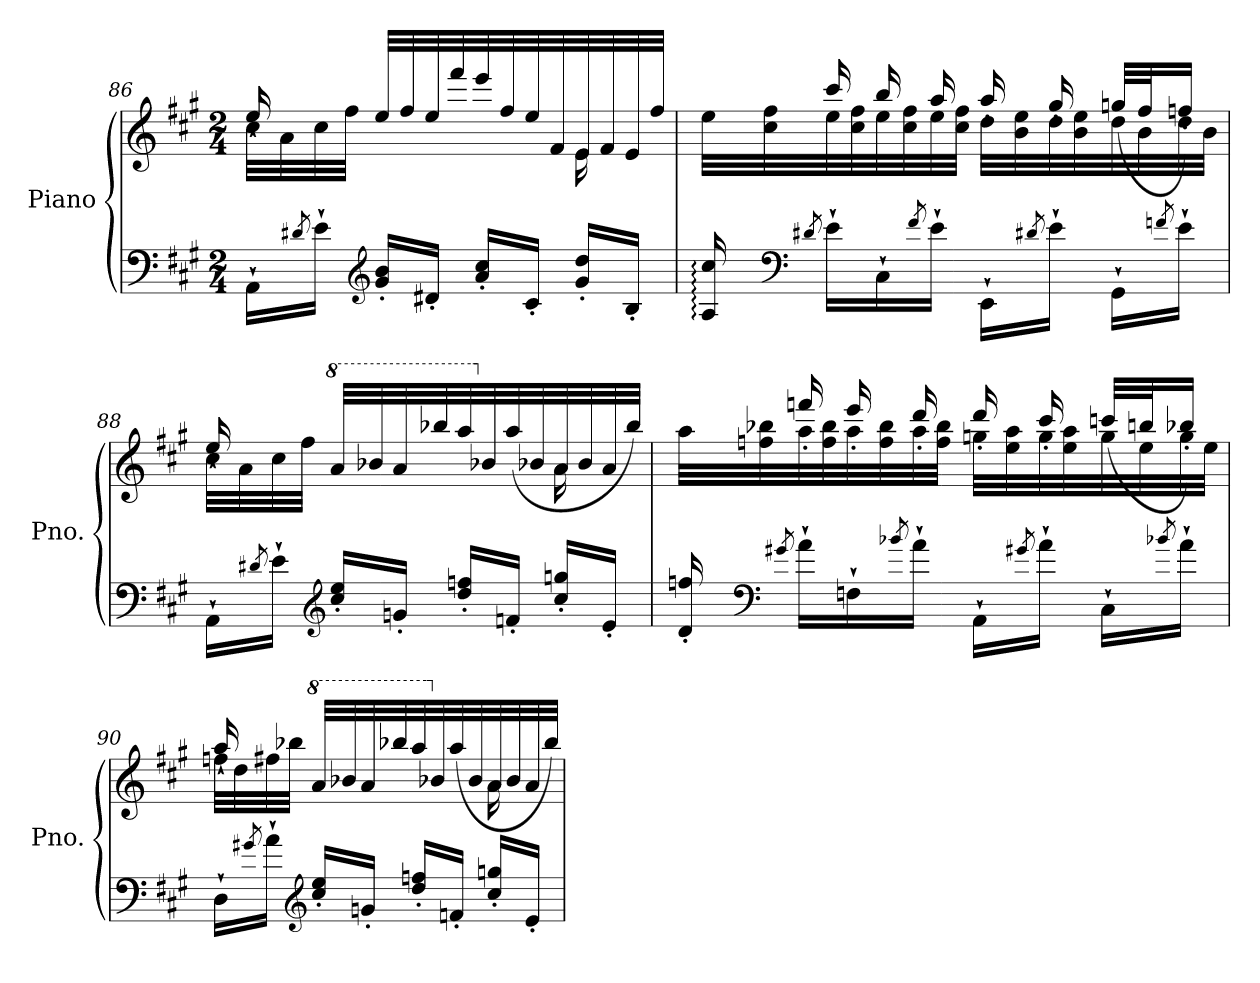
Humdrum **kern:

**kern	**kern
*part1	*part1
*staff2	*staff1
*I"Piano	*
*I'Pno.	*
*clefF4	*clefG2
*k[f#c#g#]	*k[f#c#g#]
*M2/4	*M2/4
=86	=86
*	*^
16AA`\LL	32cc#\LLL	16ee`/
.	32a\	.
8qd#X/	.	.
16e`\JJ	32cc#\	16ryy
.	32ff#\JJJ	.
*	*v	*v
*clefG2	*
16g#/' 16b/'LL	32ee/LLL
.	32ff#/
16d#'/JJ	32ee/
.	32fff#/
16a/' 16cc#/'LL	32eee/
.	32ff#/
16c#'/JJ	32ee/
.	32f#/
*	*^
16g#/' 16dd/'LL	32e/	16e\
.	32f#/	.
16B'/JJ	32e/	16ryy
.	32ff#/JJJ	.
!!LO:LB:g=z	!!
=87	=87	=87
16A/: 16cc#/:	32ee\LLL	16ryy
.	32cc#\ 32ff#\	.
*clefF4	*	*
8qd#X/	.	.
16e`\LL	32ee\	16ccc#'/
.	32cc#\ 32ff#\	.
16C#`\	32ee\	16bb'/
.	32cc#\ 32ff#\	.
8qf#/	.	.
16e`\JJ	32ee\	16aa'/
.	32cc#\ 32ff#\JJJ	.
16EE`\LL	32dd\LLL	16aa'/
.	32b\ 32ee\	.
8qd#X/	.	.
16e`\JJ	32dd\	16gg#'/
.	32b\ 32ee\	.
16GG#`\LL	32dd\	(>32ggn/LLL
.	32b\	32ff#/J
8qfn/	.	.
16e`\JJ	32dd\	16ffn'/JJ)
.	32b\JJJ	.
=88	=88	=88
16AA`\LL	32cc#\LLL	16ee`/
.	32a\	.
8qd#X/	.	.
16e`\JJ	32cc#\	16ryy
.	32ff#\JJJ	.
*	*v	*v
*clefG2	*
*	*8va
16cc#/' 16ee/'LL	32aa/LLL
.	32bb-X/
16gn'/JJ	32aa/
.	32bbb-X/
16dd/' 16ffn/'LL	32aaa/
*	*X8va
.	32b-X/
16fn'/JJ	(>32aa/
.	32b-X/
*	*^
16cc#/' 16ggn/'LL	32a/	16a\
.	32b-/	.
16e'/JJ	32a/	16ryy
.	32bb-/JJJ)	.
=89	=89	=89
16d/' 16ffn/'	32aa\LLL	16ryy
.	32ffn\ 32bb-X\	.
*clefF4	*	*
8qg#X/	.	.
16a`\LL	32aa\	16fffn'/
.	32ff\ 32bb-\	.
16Fn`\	32aa\	16eee'/
.	32ff\ 32bb-\	.
8qb-X/	.	.
16a`\JJ	32aa\	16ddd'/
.	32ff\ 32bb-\JJJ	.
16AA`\LL	32ggn\LLL	16ddd'/
.	32ee\ 32aa\	.
8qg#X/	.	.
16a`\JJ	32gg\	16ccc#'/
.	32ee\ 32aa\	.
16C#`\LL	32gg\	(>32cccn/LLL
.	32ee\	32bbn/J
8qb-X/	.	.
16a`\JJ	32gg\	16bb-X'/JJ)
.	32ee\JJJ	.
!!LO:LB:g=z	!!
=90	=90	=90
16D`\LL	32ffn\LLL	16aa`/
.	32dd\	.
8qg#X/	.	.
16a`\JJ	32ff#X\	16ryy
.	32bb-X\JJJ	.
*	*v	*v
*clefG2	*
*	*8va
16cc#/' 16ee/'LL	32aa/LLL
.	32bb-/
16gn'/JJ	32aa/
.	32bbb-X/
16dd/' 16ffn/'LL	32aaa/
*	*X8va
.	32b-X/
16fn'/JJ	(>32aa/
.	32b-/
*	*^
16cc#/' 16ggn/'LL	32a/	16a\
.	32b-/	.
16e'/JJ	32a/	16ryy
.	32bb-/JJJ)	.
*	*v	*v
=	=
*-	*-
